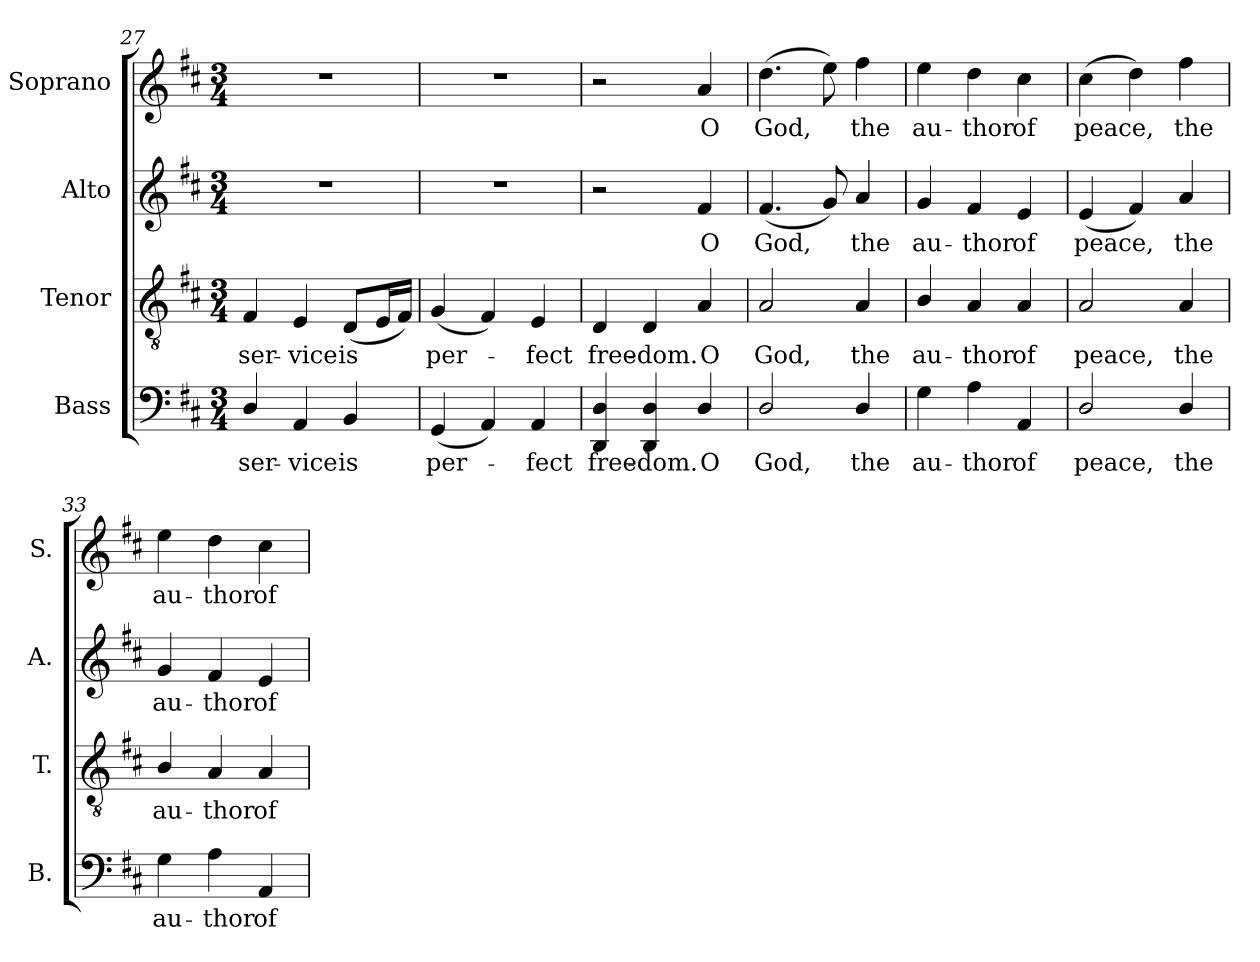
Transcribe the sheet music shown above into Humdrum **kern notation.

**kern	**text	**kern	**text	**kern	**text	**kern	**text
*part4	*part4	*part3	*part3	*part2	*part2	*part1	*part1
*staff4	*staff4	*staff3	*staff3	*staff2	*staff2	*staff1	*staff1
*I"Bass	*	*I"Tenor	*	*I"Alto	*	*I"Soprano	*
*I'B.	*	*I'T.	*	*I'A.	*	*I'S.	*
*clefF4	*	*clefGv2	*	*clefG2	*	*clefG2	*
*	*	*ITrd7c12	*	*	*	*	*
*k[f#c#]	*	*k[f#c#]	*	*k[f#c#]	*	*k[f#c#]	*
*D:	*	*D:	*	*D:	*	*D:	*
*M3/4	*	*M3/4	*	*M3/4	*	*M3/4	*
=27	=27	=27	=27	=27	=27	=27	=27
!	!LO:LY:b:color=#000000	!	!	!	!	!	!
!	!	!	!LO:LY:b:color=#000000	!LO:N:vis=1	!	!LO:N:vis=1	!
4Di/	ser-	4FF#i/	ser-	2.r	.	2.r	.
!	!LO:LY:b:color=#000000	!	!	!	!	!	!
!	!	!	!LO:LY:b:color=#000000	!	!	!	!
4AAi/	-vice	4EEi/	-vice	.	.	.	.
!	!LO:LY:b:color=#000000	!	!	!	!	!	!
!	!	!	!LO:LY:b:color=#000000	!	!	!	!
4BBi/	is	(8DDi/L	is	.	.	.	.
.	.	16EEi/L	.	.	.	.	.
.	.	16FF#i/JJ)	.	.	.	.	.
!!LO:PB:g=z
=28	=28	=28	=28	=28	=28	=28	=28
!	!LO:LY:b:color=#000000	!	!	!	!	!	!
!	!	!	!LO:LY:b:color=#000000	!LO:N:vis=1	!	!LO:N:vis=1	!
(4GGi/	per-	(4GGi/	per-	2.r	.	2.r	.
4AAi/)	.	4FF#i/)	.	.	.	.	.
!	!LO:LY:b:color=#000000	!	!	!	!	!	!
!	!	!	!LO:LY:b:color=#000000	!	!	!	!
4AAi/	-fect	4EEi/	-fect	.	.	.	.
=29	=29	=29	=29	=29	=29	=29	=29
!	!LO:LY:b:color=#000000	!	!	!	!	!	!
!	!	!	!LO:LY:b:color=#000000	!	!	!	!
4DDi/ 4Di	free-	4DDi/	free-	2r	.	2r	.
!	!LO:LY:b:color=#000000	!	!	!	!	!	!
!	!	!	!LO:LY:b:color=#000000	!	!	!	!
4DDi/ 4Di	-dom.	4DDi/	-dom.	.	.	.	.
!	!LO:LY:b:color=#000000	!	!	!	!	!	!
!	!	!	!LO:LY:b:color=#000000	!	!	!	!
!	!	!	!	!	!LO:LY:b:color=#000000	!	!
!	!	!	!	!	!	!	!LO:LY:b:color=#000000
4Di/	O	4AAi/	O	4f#i/	O	4ai/	O
=30	=30	=30	=30	=30	=30	=30	=30
!	!LO:LY:b:color=#000000	!	!	!	!	!	!
!	!	!	!LO:LY:b:color=#000000	!	!	!	!
!	!	!	!	!	!LO:LY:b:color=#000000	!	!
!	!	!	!	!	!	!	!LO:LY:b:color=#000000
2Di/	God,	2AAi/	God,	(4.f#i/	God,	(4.ddi\	God,
.	.	.	.	8gi/)	.	8eei\)	.
!	!LO:LY:b:color=#000000	!	!	!	!	!	!
!	!	!	!LO:LY:b:color=#000000	!	!	!	!
!	!	!	!	!	!LO:LY:b:color=#000000	!	!
!	!	!	!	!	!	!	!LO:LY:b:color=#000000
4Di/	the	4AAi/	the	4ai/	the	4ff#i\	the
=31	=31	=31	=31	=31	=31	=31	=31
!	!LO:LY:b:color=#000000	!	!	!	!	!	!
!	!	!	!LO:LY:b:color=#000000	!	!	!	!
!	!	!	!	!	!LO:LY:b:color=#000000	!	!
!	!	!	!	!	!	!	!LO:LY:b:color=#000000
4Gi\	au-	4BBi/	au-	4gi/	au-	4eei\	au-
!	!LO:LY:b:color=#000000	!	!	!	!	!	!
!	!	!	!LO:LY:b:color=#000000	!	!	!	!
!	!	!	!	!	!LO:LY:b:color=#000000	!	!
!	!	!	!	!	!	!	!LO:LY:b:color=#000000
4Ai\	-thor	4AAi/	-thor	4f#i/	-thor	4ddi\	-thor
!	!LO:LY:b:color=#000000	!	!	!	!	!	!
!	!	!	!LO:LY:b:color=#000000	!	!	!	!
!	!	!	!	!	!LO:LY:b:color=#000000	!	!
!	!	!	!	!	!	!	!LO:LY:b:color=#000000
4AAi/	of	4AAi/	of	4ei/	of	4cc#i\	of
=32	=32	=32	=32	=32	=32	=32	=32
!	!LO:LY:b:color=#000000	!	!	!	!	!	!
!	!	!	!LO:LY:b:color=#000000	!	!	!	!
!	!	!	!	!	!LO:LY:b:color=#000000	!	!
!	!	!	!	!	!	!	!LO:LY:b:color=#000000
2Di/	peace,	2AAi/	peace,	(4ei/	peace,	(4cc#i\	peace,
.	.	.	.	4f#i/)	.	4ddi\)	.
!	!LO:LY:b:color=#000000	!	!	!	!	!	!
!	!	!	!LO:LY:b:color=#000000	!	!	!	!
!	!	!	!	!	!LO:LY:b:color=#000000	!	!
!	!	!	!	!	!	!	!LO:LY:b:color=#000000
4Di/	the	4AAi/	the	4ai/	the	4ff#i\	the
=33	=33	=33	=33	=33	=33	=33	=33
!	!LO:LY:b:color=#000000	!	!	!	!	!	!
!	!	!	!LO:LY:b:color=#000000	!	!	!	!
!	!	!	!	!	!LO:LY:b:color=#000000	!	!
!	!	!	!	!	!	!	!LO:LY:b:color=#000000
4Gi\	au-	4BBi/	au-	4gi/	au-	4eei\	au-
!	!LO:LY:b:color=#000000	!	!	!	!	!	!
!	!	!	!LO:LY:b:color=#000000	!	!	!	!
!	!	!	!	!	!LO:LY:b:color=#000000	!	!
!	!	!	!	!	!	!	!LO:LY:b:color=#000000
4Ai\	-thor	4AAi/	-thor	4f#i/	-thor	4ddi\	-thor
!	!LO:LY:b:color=#000000	!	!	!	!	!	!
!	!	!	!LO:LY:b:color=#000000	!	!	!	!
!	!	!	!	!	!LO:LY:b:color=#000000	!	!
!	!	!	!	!	!	!	!LO:LY:b:color=#000000
4AAi/	of	4AAi/	of	4ei/	of	4cc#i\	of
=	=	=	=	=	=	=	=
*-	*-	*-	*-	*-	*-	*-	*-
